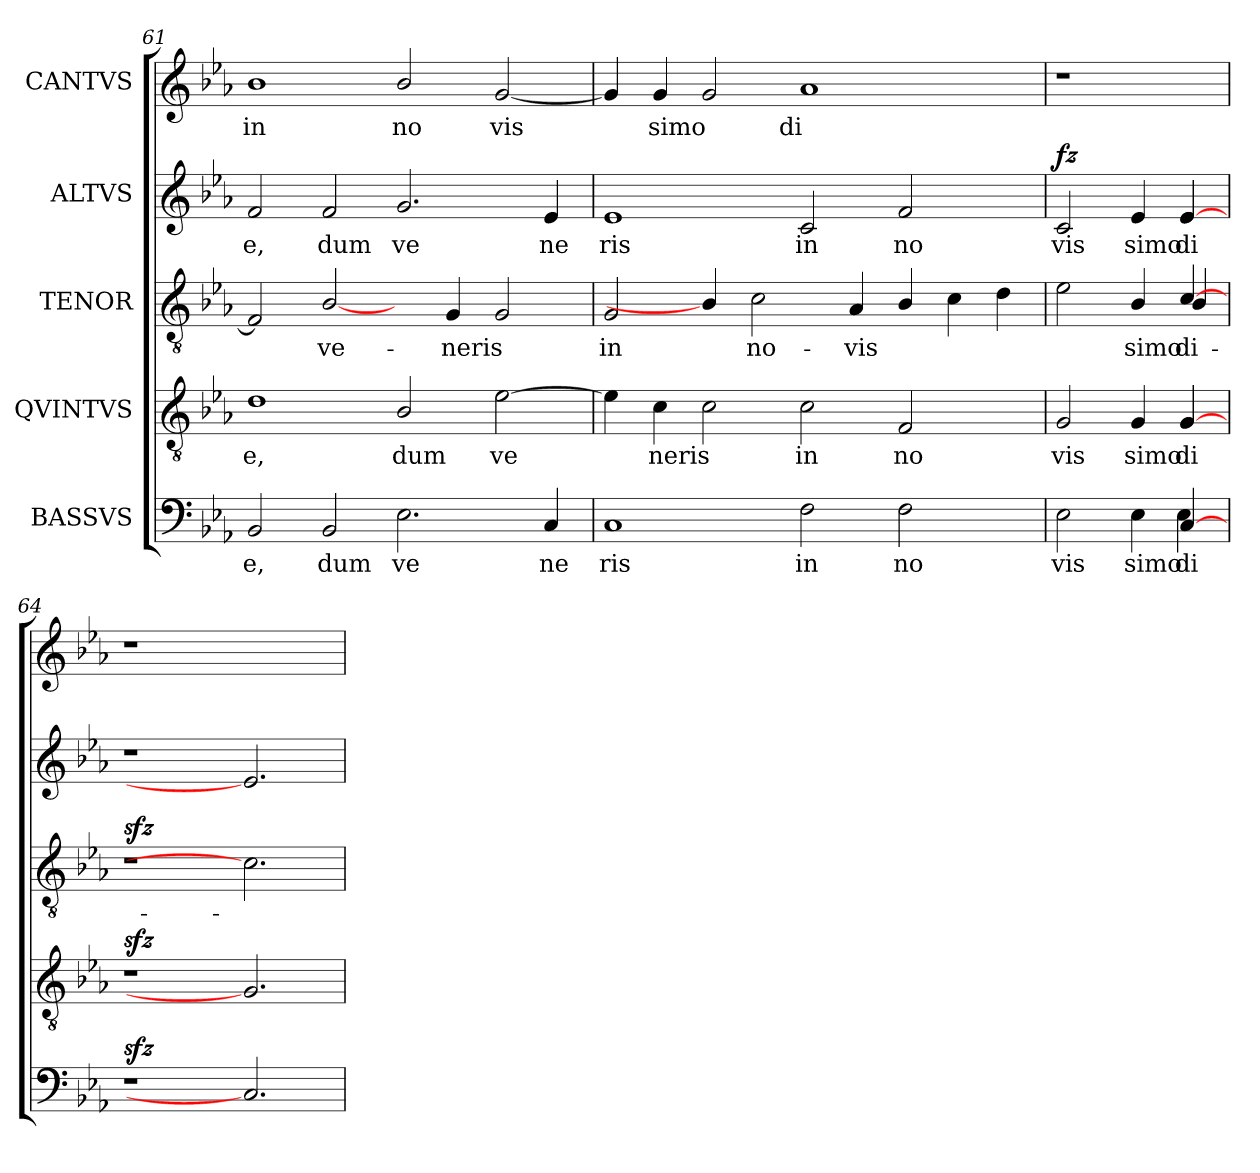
**kern	**text	**dynam	**kern	**text	**dynam	**kern	**text	**dynam	**kern	**text	**dynam	**kern	**text
*part5	*part5	*part5	*part4	*part4	*part4	*part3	*part3	*part3	*part2	*part2	*part2	*part1	*part1
*staff5	*staff5	*staff5	*staff4	*staff4	*staff4	*staff3	*staff3	*staff3	*staff2	*staff2	*staff2	*staff1	*staff1
*I"BASSVS	*	*	*I"QVINTVS	*	*	*I"TENOR	*	*	*I"ALTVS	*	*	*I"CANTVS	*
*clefF4	*	*	*clefGv2	*	*	*clefGv2	*	*	*clefG2	*	*	*clefG2	*
*k[b-e-a-]	*	*	*k[b-e-a-]	*	*	*k[b-e-a-]	*	*	*k[b-e-a-]	*	*	*k[b-e-a-]	*
*E-:	*	*	*E-:	*	*	*E-:	*	*	*E-:	*	*	*E-:	*
=61	=61	=61	=61	=61	=61	=61	=61	=61	=61	=61	=61	=61	=61
!	!LO:LY:b:cj	!	!	!LO:LY:b:cj	!	!	!LO:LY:b:cj	!	!	!LO:LY:b:cj	!	!	!LO:LY:b:cj
2BB-/	e,	.	1d	e,	.	2F/]	.	.	2f/	e,	.	1b-	in
!	!LO:LY:b:cj	!	!	!	!	!	!LO:LY:b:cj	!	!	!LO:LY:b:cj	!	!	!
2BB-/	dum	.	.	.	.	[2B-/	ve-	.	2f/	dum	.	.	.
!	!LO:LY:b:cj	!	!	!LO:LY:b:cj	!	!	!	!	!	!LO:LY:b:cj	!	!	!LO:LY:b:cj
2.E-\	ve	.	2B-/	dum	.	4ryy	.	.	2.g/	ve	.	2b-/	no
!	!	!	!	!	!	!	!LO:LY:b:cj	!	!	!	!	!	!
.	.	.	.	.	.	4G/	-neris	.	.	.	.	.	.
!	!	!	!	!LO:LY:b:cj	!	!	!LO:LY:b:cj	!	!	!	!	!	!LO:LY:b:cj
.	.	.	[>2e-\	ve	.	2G/	.	.	.	.	.	[<2g/	vis
!	!LO:LY:b:cj	!	!	!	!	!	!	!	!	!LO:LY:b:cj	!	!	!
4C/	ne	.	.	.	.	.	.	.	4e-/	ne	.	.	.
=62	=62	=62	=62	=62	=62	=62	=62	=62	=62	=62	=62	=62	=62
!	!LO:LY:b:cj	!	!	!LO:LY:b:cj	!	!	!LO:LY:b:cj	!	!	!LO:LY:b:cj	!	!	!LO:LY:b:cj
1C	ris	.	4e-\]	.	.	2G/	in	.	1e-	ris	.	4g/]	.
!	!	!	!	!LO:LY:b:cj	!	!	!	!	!	!	!	!	!LO:LY:b:cj
.	.	.	4c\	neris	.	.	.	.	.	.	.	4g/	simo
!	!	!	!	!LO:LY:b:cj	!	!	!	!	!	!	!	!	!LO:LY:b:cj
.	.	.	2c\	.	.	4B-/]	.	.	.	.	.	2g/	.
!	!	!	!	!	!	!	!LO:LY:b:cj	!	!	!	!	!	!
.	.	.	.	.	.	2c\	no-	.	.	.	.	.	.
!	!LO:LY:b:cj	!	!	!LO:LY:b:cj	!	!	!	!	!	!LO:LY:b:cj	!	!	!LO:LY:b:cj
2F\	in	.	2c\	in	.	.	.	.	2c>/	in	.	1a-	di
!	!	!	!	!	!	!	!LO:LY:b:cj	!	!	!	!	!	!
.	.	.	.	.	.	4A-/	-vis-	.	.	.	.	.	.
!	!LO:LY:b:cj	!	!	!LO:LY:b:cj	!	!	!LO:LY:b:cj	!	!	!LO:LY:b:cj	!	!	!
2F\	no	.	2F/	no	.	4B-/	--	.	2f/	no	.	.	.
!	!	!	!	!	!	!	!LO:LY:b:cj	!	!	!	!	!	!
.	.	.	.	.	.	4c\	--	.	.	.	.	.	.
!	!	!	!	!	!	!	!LO:LY:b:cj	!	!	!	!	!	!
4ryy	.	.	4ryy	.	.	4d\	--	.	4ryy	.	.	4ryy	.
=63	=63	=63	=63	=63	=63	=63	=63	=63	=63	=63	=63	=63	=63
!	!	!	!	!	!	!	!	!	!LO:TX:a:t=e.	!	!	!	!
!	!LO:LY:b:cj	!	!	!LO:LY:b:cj	!	!	!LO:LY:b:cj	!	!	!LO:LY:b:cj	!LO:DY:a	!	!
*^	*	*	*^	*	*	*^	*	*	*^	*	*	*	*
2E-\	2.ryy	vis	.	2G/	2.ryy	vis	.	2e-\	2.ryy	--	.	2c/	2.ryy	vis	fz	1r	.
!	!	!LO:LY:b:cj	!	!	!	!LO:LY:b:cj	!	!	!	!LO:LY:b:cj	!	!	!	!LO:LY:b:cj	!	!	!
4E-\	.	simo	.	4G/	.	simo	.	4B-/	.	-simo	.	4e-/	.	simo	.	.	.
!	!	!LO:LY:b:cj	!	!	!	!LO:LY:b:cj	!	!	!	!LO:LY:b:cj	!	!	!	!LO:LY:b:cj	!	!	!
[4C	4E-\	di	.	[4G	4G/	di	.	[4c	4B-/	di-	.	[4e-	4e-/	di	.	.	.
=64	=64	=64	=64	=64	=64	=64	=64	=64	=64	=64	=64	=64	=64	=64	=64	=64	=64
!	!	!	!	!	!	!	!	!LO:TX:a:t=e.	!	!	!	!	!	!	!	!	!
!	!	!	!	!	!	!	!	!LO:TX:b:t=e.	!	!	!	!	!	!	!	!	!
!LO:TX:a:t=e.	!	!	!	!	!	!	!	!	!	!	!	!	!	!	!	!	!
!	!	!	!LO:DY:b	!	!	!	!LO:DY:b	!	!	!	!LO:DY:b	!	!	!	!LO:DY:a	!	!
!	!	!	!	!	!	!	!	!	!	!	!	!	!	!	!LO:DY:n=1:b	!	!
*v	*v	*	*	*	*	*	*	*v	*v	*	*	*v	*v	*	*	*	*
*	*	*	*v	*v	*	*	*	*	*	*	*	*	*	*
1r	.	sfz	1r	.	sfz	1r	.	sfz	1r	.	fz sfz	1r	.
2.C]	.	.	2.G]	.	.	2.c]	.	.	2.e-]	.	.	2.ryy	.
=	=	=	=	=	=	=	=	=	=	=	=	=	=
*-	*-	*-	*-	*-	*-	*-	*-	*-	*-	*-	*-	*-	*-
